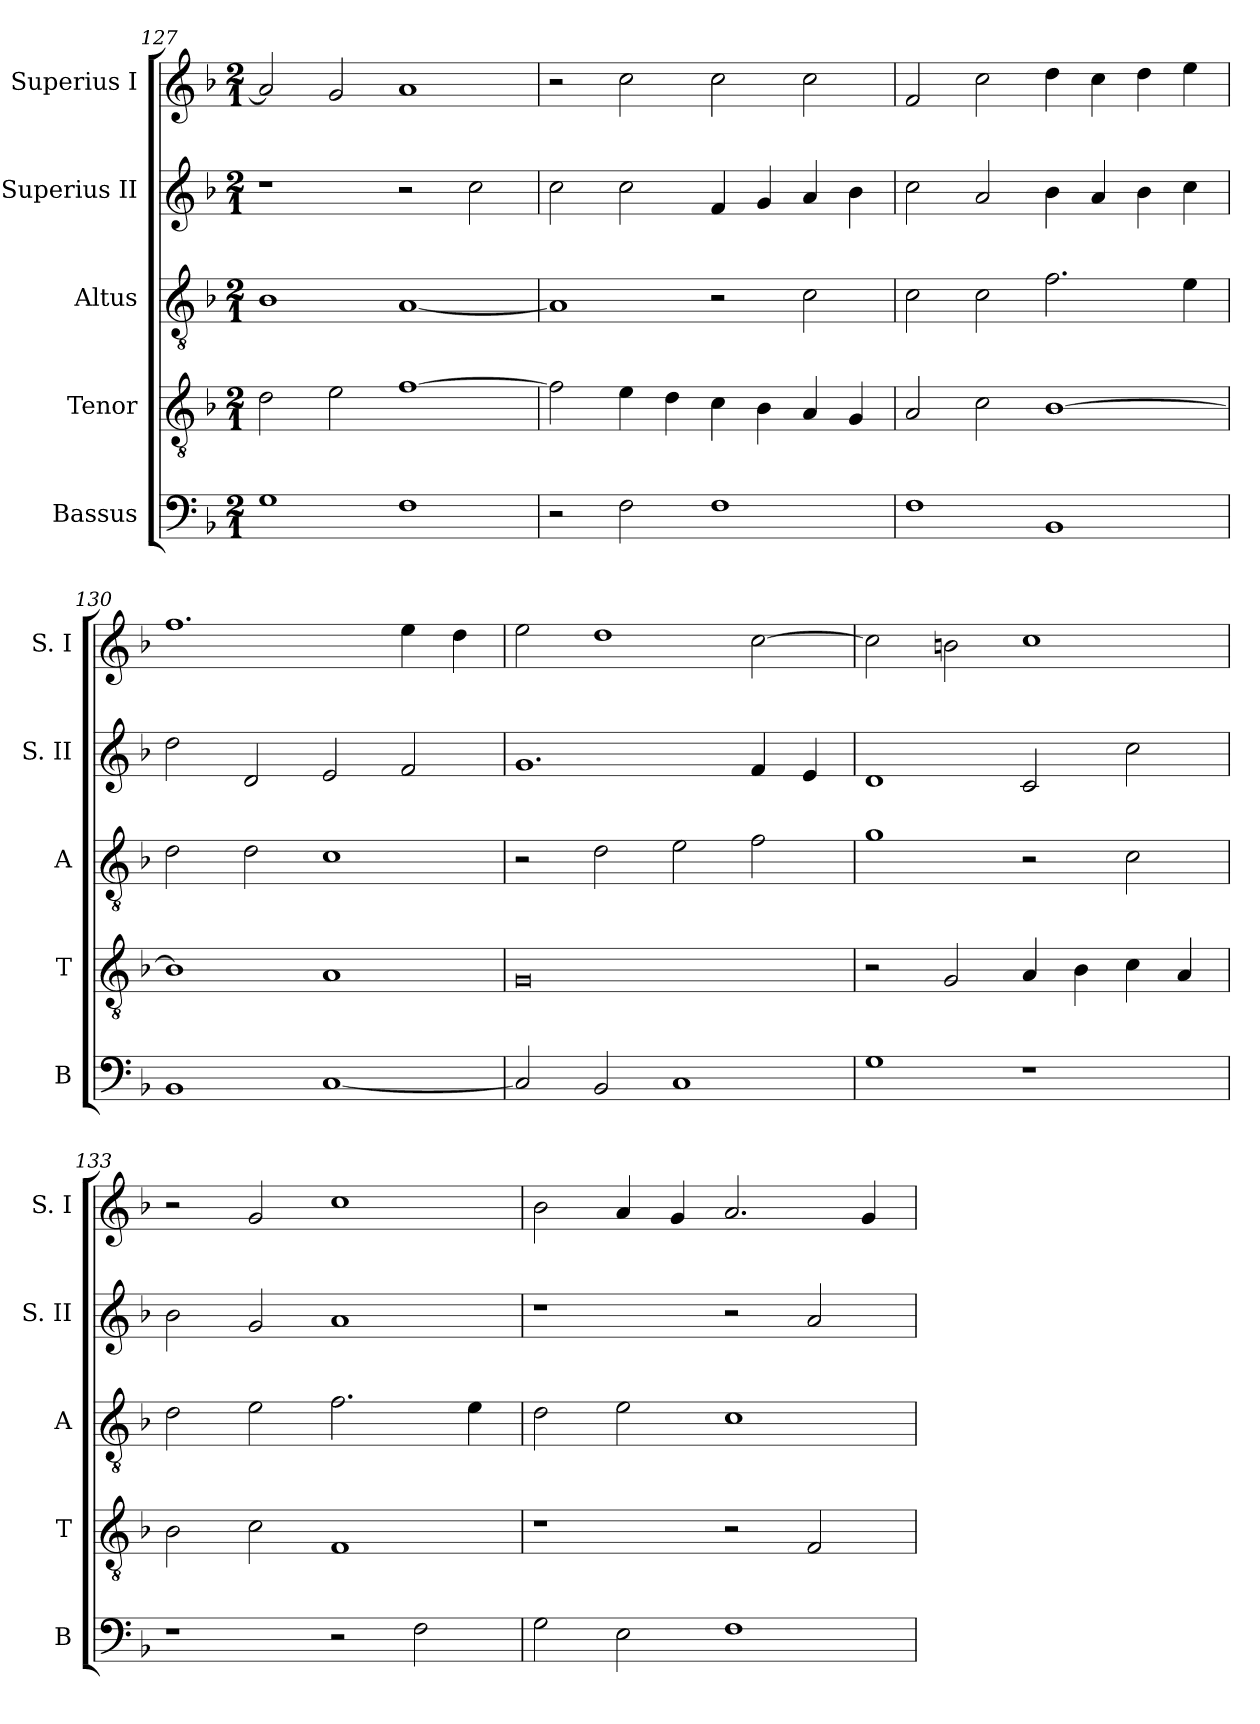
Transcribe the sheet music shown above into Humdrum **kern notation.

**kern	**kern	**kern	**kern	**kern
*part5	*part4	*part3	*part2	*part1
*staff5	*staff4	*staff3	*staff2	*staff1
*I"Bassus	*I"Tenor	*I"Altus	*I"Superius II	*I"Superius I
*I'B	*I'T	*I'A	*I'S. II	*I'S. I
*clefF4	*clefGv2	*clefGv2	*clefG2	*clefG2
*k[b-]	*k[b-]	*k[b-]	*k[b-]	*k[b-]
*F:	*F:	*F:	*F:	*F:
*M2/1	*M2/1	*M2/1	*M2/1	*M2/1
=127	=127	=127	=127	=127
1G	2d	1B-	1r	2a]
.	2e	.	.	2g
1F	[1f	[1A	2r	1a
.	.	.	2cc	.
=128	=128	=128	=128	=128
2r	2f]	1A]	2cc	2r
2F	4e	.	2cc	2cc
.	4d	.	.	.
1F	4c	2r	4f	2cc
.	4B-	.	4g	.
.	4A	2c	4a	2cc
.	4G	.	4b-	.
=129	=129	=129	=129	=129
1F	2A	2c	2cc	2f
.	2c	2c	2a	2cc
1BB-	[1B-	2.f	4b-	4dd
.	.	.	4a	4cc
.	.	.	4b-	4dd
.	.	4e	4cc	4ee
=130	=130	=130	=130	=130
1BB-	1B-]	2d	2dd	1.ff
.	.	2d	2d	.
[1C	1A	1c	2e	.
.	.	.	2f	4ee
.	.	.	.	4dd
=131	=131	=131	=131	=131
2C]	0G	2r	1.g	2ee
2BB-	.	2d	.	1dd
1C	.	2e	.	.
.	.	2f	4f	[2cc
.	.	.	4e	.
=132	=132	=132	=132	=132
1G	2r	1g	1d	2cc]
.	2G	.	.	2bn
1r	4A	2r	2c	1cc
.	4B-	.	.	.
.	4c	2c	2cc	.
.	4A	.	.	.
=133	=133	=133	=133	=133
1r	2B-	2d	2b-	2r
.	2c	2e	2g	2g
2r	1F	2.f	1a	1cc
2F	.	.	.	.
.	.	4e	.	.
=134	=134	=134	=134	=134
2G	1r	2d	1r	2b-
2E	.	2e	.	4a
.	.	.	.	4g
1F	2r	1c	2r	2.a
.	2F	.	2a	.
.	.	.	.	4g
=	=	=	=	=
*-	*-	*-	*-	*-
